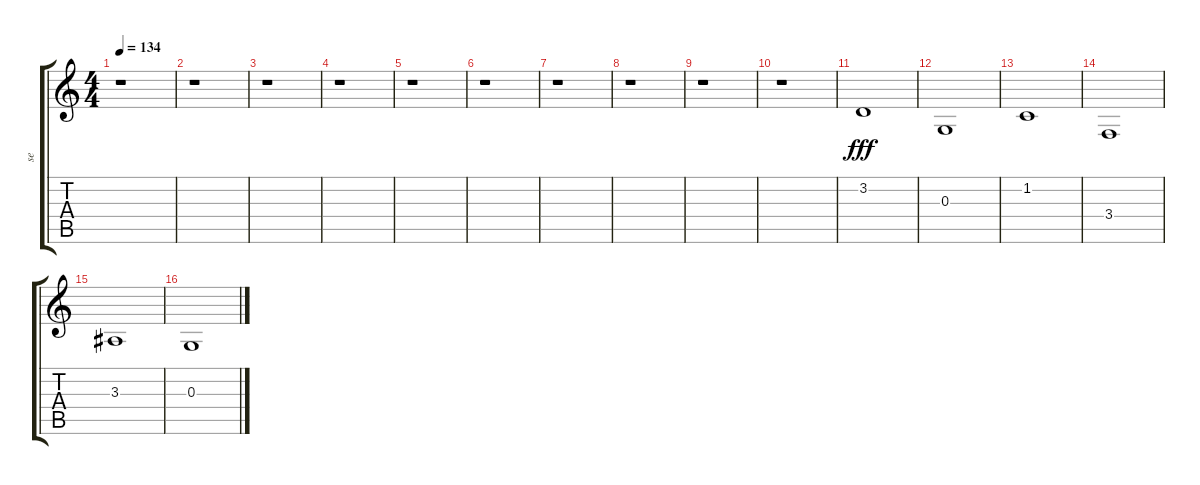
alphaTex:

\track ("se" "se") {instrument marimba}
\staff {score tabs}
\tuning (E4 B3 G3 D3 A2 E2) {hide}
\ts (4 4)
\tempo 134
\clef g2
\ks c
r.1{dy fff} |
r.1 |
r.1 |
r.1 |
r.1 |
r.1 |
r.1 |
r.1 |
r.1 |
r.1 |
3.2.1 |
0.3.1 |
1.2.1 |
3.4.1 |
3.3.1 |
0.3.1
